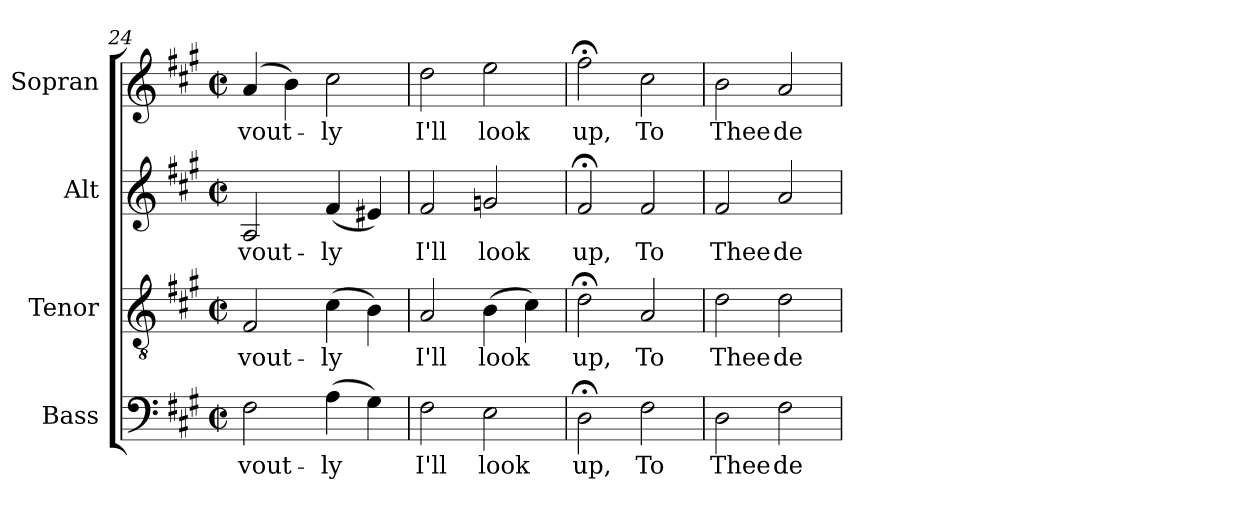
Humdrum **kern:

**kern	**text	**kern	**text	**kern	**text	**kern	**text
*part4	*part4	*part3	*part3	*part2	*part2	*part1	*part1
*staff4	*staff4	*staff3	*staff3	*staff2	*staff2	*staff1	*staff1
*I"Bass	*	*I"Tenor	*	*I"Alt	*	*I"Sopran	*
*I'B.	*	*I'T.	*	*I'A.	*	*I'S.	*
!!LO:LB:g=z
*clefF4	*	*clefGv2	*	*clefG2	*	*clefG2	*
*	*	*ITrd7c12	*	*	*	*	*
*k[f#c#g#]	*	*k[f#c#g#]	*	*k[f#c#g#]	*	*k[f#c#g#]	*
*f#:	*	*f#:	*	*f#:	*	*f#:	*
*M2/2	*	*M2/2	*	*M2/2	*	*M2/2	*
*met(c|)	*	*met(c|)	*	*met(c|)	*	*met(c|)	*
=24	=24	=24	=24	=24	=24	=24	=24
!	!LO:LY:b:color=#000000	!	!	!	!	!	!
!	!	!	!LO:LY:b:color=#000000	!	!	!	!
!	!	!	!	!	!LO:LY:b:color=#000000	!	!
!	!	!	!	!	!	!	!LO:LY:b:color=#000000
2F#i\	-vout-	2FF#i/	-vout-	2Ai/	-vout-	(4ai/	-vout-
.	.	.	.	.	.	4bi\)	.
!	!LO:LY:b:color=#000000	!	!	!	!	!	!
!	!	!	!LO:LY:b:color=#000000	!	!	!	!
!	!	!	!	!	!LO:LY:b:color=#000000	!	!
!	!	!	!	!	!	!	!LO:LY:b:color=#000000
(4Ai\	-ly	(4C#i\	-ly	(4f#i/	-ly	2cc#i\	-ly
4G#i\)	.	4BBi\)	.	4e#Xi/)	.	.	.
=25	=25	=25	=25	=25	=25	=25	=25
!	!LO:LY:b:color=#000000	!	!	!	!	!	!
!	!	!	!LO:LY:b:color=#000000	!	!	!	!
!	!	!	!	!	!LO:LY:b:color=#000000	!	!
!	!	!	!	!	!	!	!LO:LY:b:color=#000000
2F#i\	I'll	2AAi/	I'll	2f#i/	I'll	2ddi\	I'll
!	!LO:LY:b:color=#000000	!	!	!	!	!	!
!	!	!	!LO:LY:b:color=#000000	!	!	!	!
!	!	!	!	!	!LO:LY:b:color=#000000	!	!
!	!	!	!	!	!	!	!LO:LY:b:color=#000000
2Ei\	look	(4BBi\	look	2gni/	look	2eei\	look
.	.	4C#i\)	.	.	.	.	.
=26	=26	=26	=26	=26	=26	=26	=26
!	!LO:LY:b:color=#000000	!	!	!	!	!	!
!	!	!	!LO:LY:b:color=#000000	!	!	!	!
!	!	!	!	!	!LO:LY:b:color=#000000	!	!
!	!	!	!	!	!	!	!LO:LY:b:color=#000000
2D;i\	up,	2D;i\	up,	2f#;i/	up,	2ff#;i\	up,
!	!LO:LY:b:color=#000000	!	!	!	!	!	!
!	!	!	!LO:LY:b:color=#000000	!	!	!	!
!	!	!	!	!	!LO:LY:b:color=#000000	!	!
!	!	!	!	!	!	!	!LO:LY:b:color=#000000
2F#i\	To	2AAi/	To	2f#i/	To	2cc#i\	To
=27	=27	=27	=27	=27	=27	=27	=27
!	!LO:LY:b:color=#000000	!	!	!	!	!	!
!	!	!	!LO:LY:b:color=#000000	!	!	!	!
!	!	!	!	!	!LO:LY:b:color=#000000	!	!
!	!	!	!	!	!	!	!LO:LY:b:color=#000000
2Di\	Thee	2Di\	Thee	2f#i/	Thee	2bi\	Thee
!	!LO:LY:b:color=#000000	!	!	!	!	!	!
!	!	!	!LO:LY:b:color=#000000	!	!	!	!
!	!	!	!	!	!LO:LY:b:color=#000000	!	!
!	!	!	!	!	!	!	!LO:LY:b:color=#000000
2F#i\	de-	2Di\	de-	2ai/	de-	2ai/	de-
=	=	=	=	=	=	=	=
*-	*-	*-	*-	*-	*-	*-	*-
